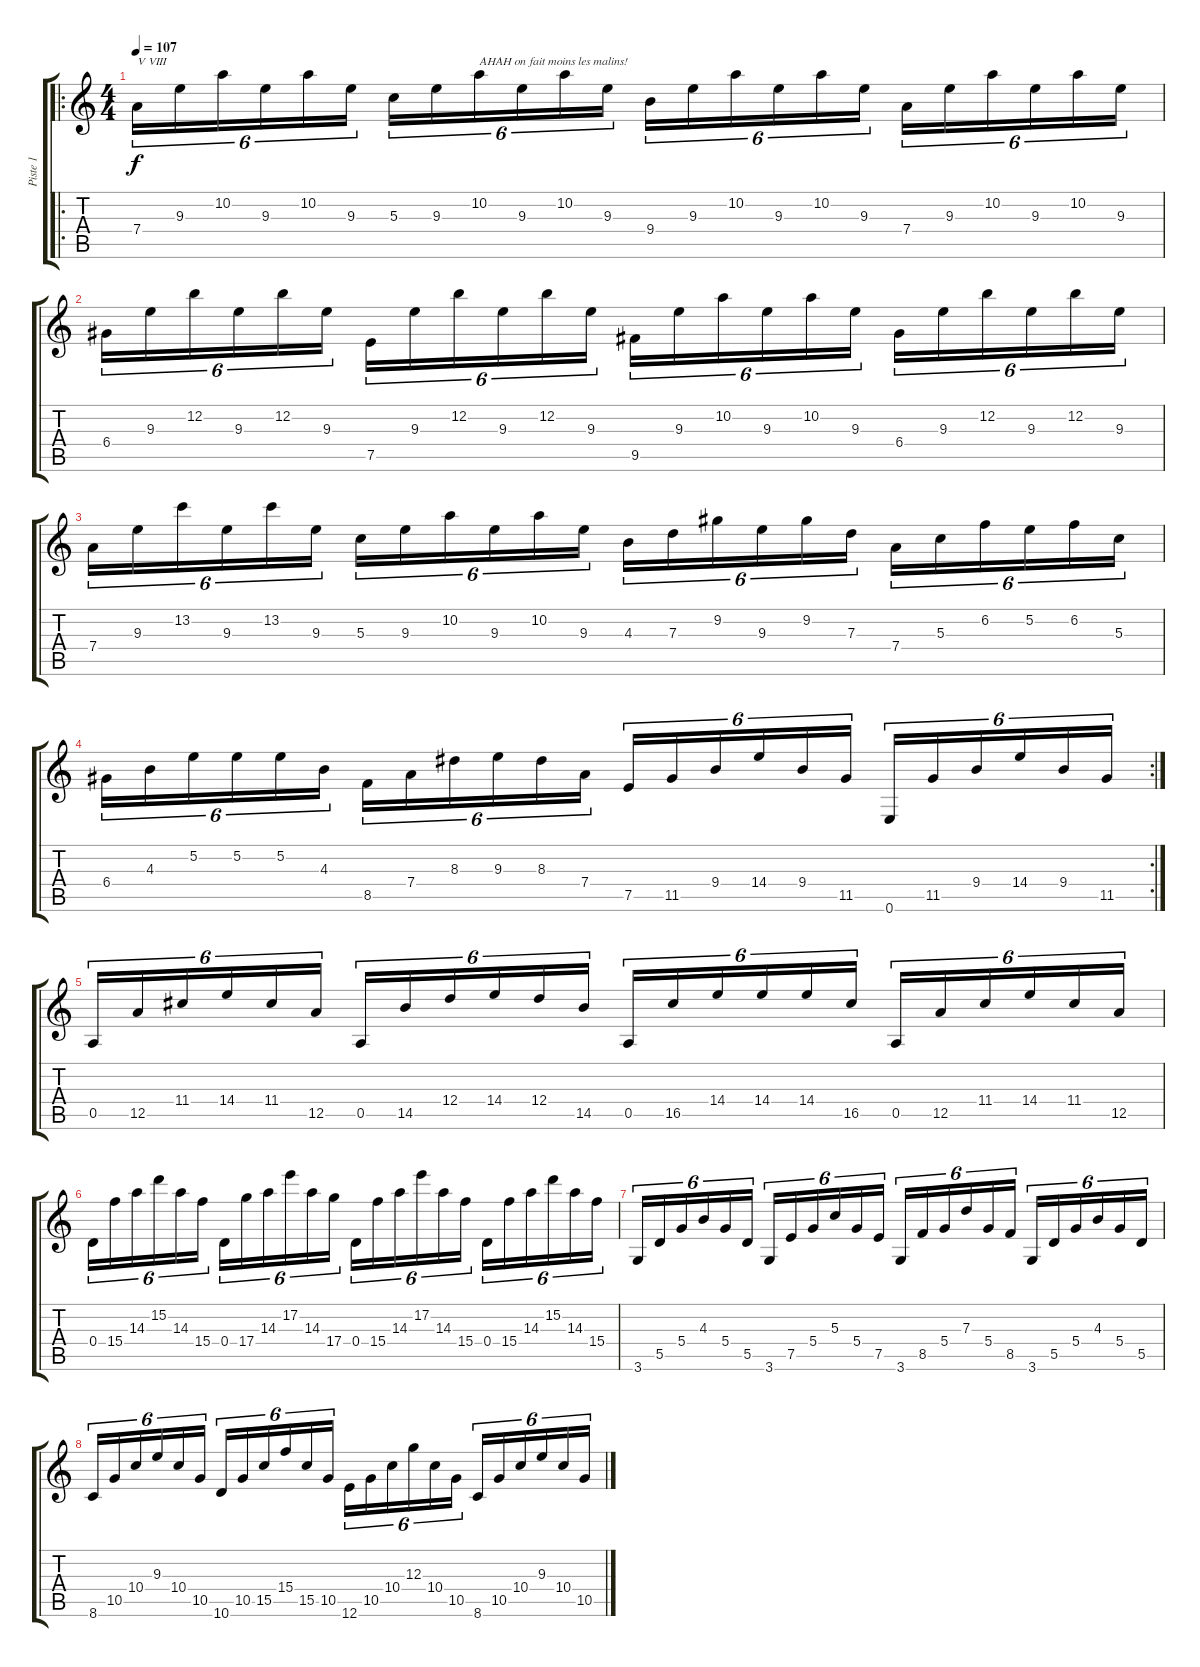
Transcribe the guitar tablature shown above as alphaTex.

\track ("Piste 1" "Piste 1") {instrument distortionguitar}
\staff {score tabs}
\tuning (E4 B3 G3 D3 A2 E2) {hide}
\ro
\ts (4 4)
\tempo 107
\clef g2
\ks c
7.4.16{tu (6 4) txt "V VIII" dy f} 9.3.16{tu (6 4)} 10.2.16{tu (6 4)} 9.3.16{tu (6 4)} 10.2.16{tu (6 4)} 9.3.16{tu (6 4)} 5.3.16{tu (6 4)} 9.3.16{tu (6 4)} 10.2.16{tu (6 4) txt "AHAH on fait moins les malins!"} 9.3.16{tu (6 4)} 10.2.16{tu (6 4)} 9.3.16{tu (6 4)} 9.4.16{tu (6 4)} 9.3.16{tu (6 4)} 10.2.16{tu (6 4)} 9.3.16{tu (6 4)} 10.2.16{tu (6 4)} 9.3.16{tu (6 4)} 7.4.16{tu (6 4)} 9.3.16{tu (6 4)} 10.2.16{tu (6 4)} 9.3.16{tu (6 4)} 10.2.16{tu (6 4)} 9.3.16{tu (6 4)} |
6.4.16{tu (6 4)} 9.3.16{tu (6 4)} 12.2.16{tu (6 4)} 9.3.16{tu (6 4)} 12.2.16{tu (6 4)} 9.3.16{tu (6 4)} 7.5.16{tu (6 4)} 9.3.16{tu (6 4)} 12.2.16{tu (6 4)} 9.3.16{tu (6 4)} 12.2.16{tu (6 4)} 9.3.16{tu (6 4)} 9.5.16{tu (6 4)} 9.3.16{tu (6 4)} 10.2.16{tu (6 4)} 9.3.16{tu (6 4)} 10.2.16{tu (6 4)} 9.3.16{tu (6 4)} 6.4.16{tu (6 4)} 9.3.16{tu (6 4)} 12.2.16{tu (6 4)} 9.3.16{tu (6 4)} 12.2.16{tu (6 4)} 9.3.16{tu (6 4)} |
7.4.16{tu (6 4)} 9.3.16{tu (6 4)} 13.2.16{tu (6 4)} 9.3.16{tu (6 4)} 13.2.16{tu (6 4)} 9.3.16{tu (6 4)} 5.3.16{tu (6 4)} 9.3.16{tu (6 4)} 10.2.16{tu (6 4)} 9.3.16{tu (6 4)} 10.2.16{tu (6 4)} 9.3.16{tu (6 4)} 4.3.16{tu (6 4)} 7.3.16{tu (6 4)} 9.2.16{tu (6 4)} 9.3.16{tu (6 4)} 9.2.16{tu (6 4)} 7.3.16{tu (6 4)} 7.4.16{tu (6 4)} 5.3.16{tu (6 4)} 6.2.16{tu (6 4)} 5.2.16{tu (6 4)} 6.2.16{tu (6 4)} 5.3.16{tu (6 4)} |
\rc 2
6.4.16{tu (6 4)} 4.3.16{tu (6 4)} 5.2.16{tu (6 4)} 5.2.16{tu (6 4)} 5.2.16{tu (6 4)} 4.3.16{tu (6 4)} 8.5.16{tu (6 4)} 7.4.16{tu (6 4)} 8.3.16{tu (6 4)} 9.3.16{tu (6 4)} 8.3.16{tu (6 4)} 7.4.16{tu (6 4)} 7.5.16{tu (6 4)} 11.5.16{tu (6 4)} 9.4.16{tu (6 4)} 14.4.16{tu (6 4)} 9.4.16{tu (6 4)} 11.5.16{tu (6 4)} 0.6.16{tu (6 4)} 11.5.16{tu (6 4)} 9.4.16{tu (6 4)} 14.4.16{tu (6 4)} 9.4.16{tu (6 4)} 11.5.16{tu (6 4)} |
0.5.16{tu (6 4)} 12.5.16{tu (6 4)} 11.4.16{tu (6 4)} 14.4.16{tu (6 4)} 11.4.16{tu (6 4)} 12.5.16{tu (6 4)} 0.5.16{tu (6 4)} 14.5.16{tu (6 4)} 12.4.16{tu (6 4)} 14.4.16{tu (6 4)} 12.4.16{tu (6 4)} 14.5.16{tu (6 4)} 0.5.16{tu (6 4)} 16.5.16{tu (6 4)} 14.4.16{tu (6 4)} 14.4.16{tu (6 4)} 14.4.16{tu (6 4)} 16.5.16{tu (6 4)} 0.5.16{tu (6 4)} 12.5.16{tu (6 4)} 11.4.16{tu (6 4)} 14.4.16{tu (6 4)} 11.4.16{tu (6 4)} 12.5.16{tu (6 4)} |
0.4.16{tu (6 4)} 15.4.16{tu (6 4)} 14.3.16{tu (6 4)} 15.2.16{tu (6 4)} 14.3.16{tu (6 4)} 15.4.16{tu (6 4)} 0.4.16{tu (6 4)} 17.4.16{tu (6 4)} 14.3.16{tu (6 4)} 17.2.16{tu (6 4)} 14.3.16{tu (6 4)} 17.4.16{tu (6 4)} 0.4.16{tu (6 4)} 15.4.16{tu (6 4)} 14.3.16{tu (6 4)} 17.2.16{tu (6 4)} 14.3.16{tu (6 4)} 15.4.16{tu (6 4)} 0.4.16{tu (6 4)} 15.4.16{tu (6 4)} 14.3.16{tu (6 4)} 15.2.16{tu (6 4)} 14.3.16{tu (6 4)} 15.4.16{tu (6 4)} |
3.6.16{tu (6 4)} 5.5.16{tu (6 4)} 5.4.16{tu (6 4)} 4.3.16{tu (6 4)} 5.4.16{tu (6 4)} 5.5.16{tu (6 4)} 3.6.16{tu (6 4)} 7.5.16{tu (6 4)} 5.4.16{tu (6 4)} 5.3.16{tu (6 4)} 5.4.16{tu (6 4)} 7.5.16{tu (6 4)} 3.6.16{tu (6 4)} 8.5.16{tu (6 4)} 5.4.16{tu (6 4)} 7.3.16{tu (6 4)} 5.4.16{tu (6 4)} 8.5.16{tu (6 4)} 3.6.16{tu (6 4)} 5.5.16{tu (6 4)} 5.4.16{tu (6 4)} 4.3.16{tu (6 4)} 5.4.16{tu (6 4)} 5.5.16{tu (6 4)} |
8.6.16{tu (6 4)} 10.5.16{tu (6 4)} 10.4.16{tu (6 4)} 9.3.16{tu (6 4)} 10.4.16{tu (6 4)} 10.5.16{tu (6 4)} 10.6.16{tu (6 4)} 10.5.16{tu (6 4)} 15.5.16{tu (6 4)} 15.4.16{tu (6 4)} 15.5.16{tu (6 4)} 10.5.16{tu (6 4)} 12.6.16{tu (6 4)} 10.5.16{tu (6 4)} 10.4.16{tu (6 4)} 12.3.16{tu (6 4)} 10.4.16{tu (6 4)} 10.5.16{tu (6 4)} 8.6.16{tu (6 4)} 10.5.16{tu (6 4)} 10.4.16{tu (6 4)} 9.3.16{tu (6 4)} 10.4.16{tu (6 4)} 10.5.16{tu (6 4)}
